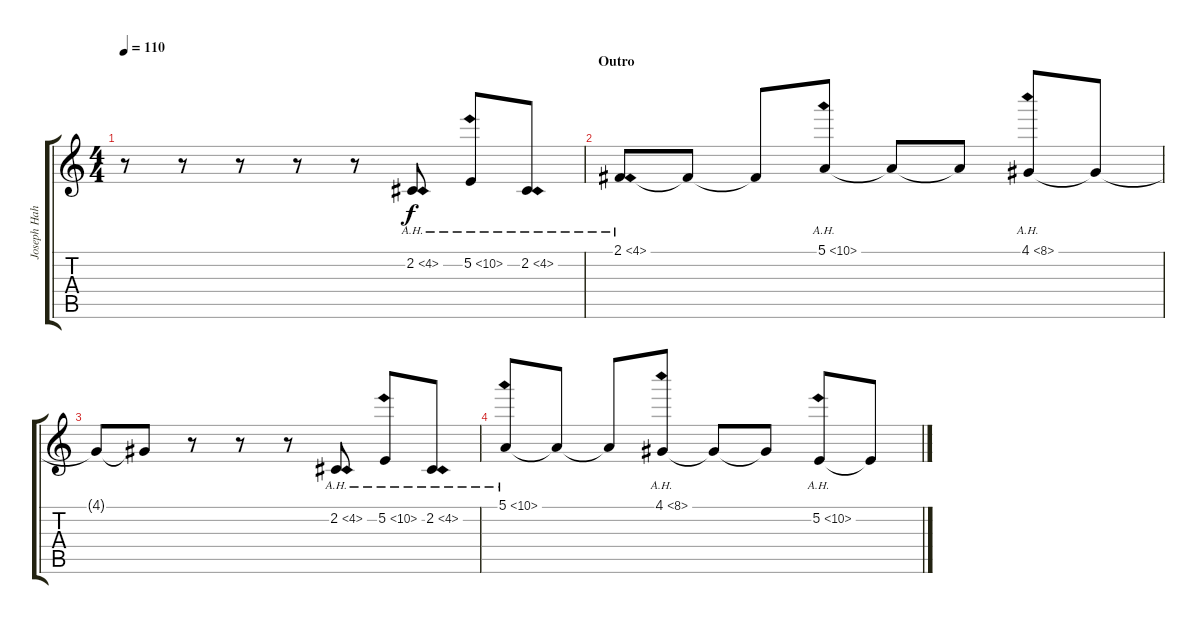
\track ("Joseph Hahn (Sampler)" "Joseph Hah") {instrument fx5brightness}
\staff {score tabs}
\tuning (E4 B3 G3 D3 A2 E2) {hide}
\ts (4 4)
\tempo 110
\clef g2
\ks c
r.8{dy f} r.8 r.8 r.8 r.8 2.2{ah 2}.8 5.2{ah 5}.8 2.2{ah 2}.8 |
\section ("" "Outro")
2.1{ah 2}.8 2.1{t}.8 2.1{t}.8 5.1{ah 5}.8 5.1{t}.8 5.1{t}.8 4.1{ah 4}.8 4.1{t}.8 |
4.1{t}.8 4.1{t}.8 r.8 r.8 r.8 2.2{ah 2}.8 5.2{ah 5}.8 2.2{ah 2}.8 |
5.1{ah 5}.8 5.1{t}.8 5.1{t}.8 4.1{ah 4}.8 4.1{t}.8 4.1{t}.8 5.2{ah 5}.8 5.2{t}.8
